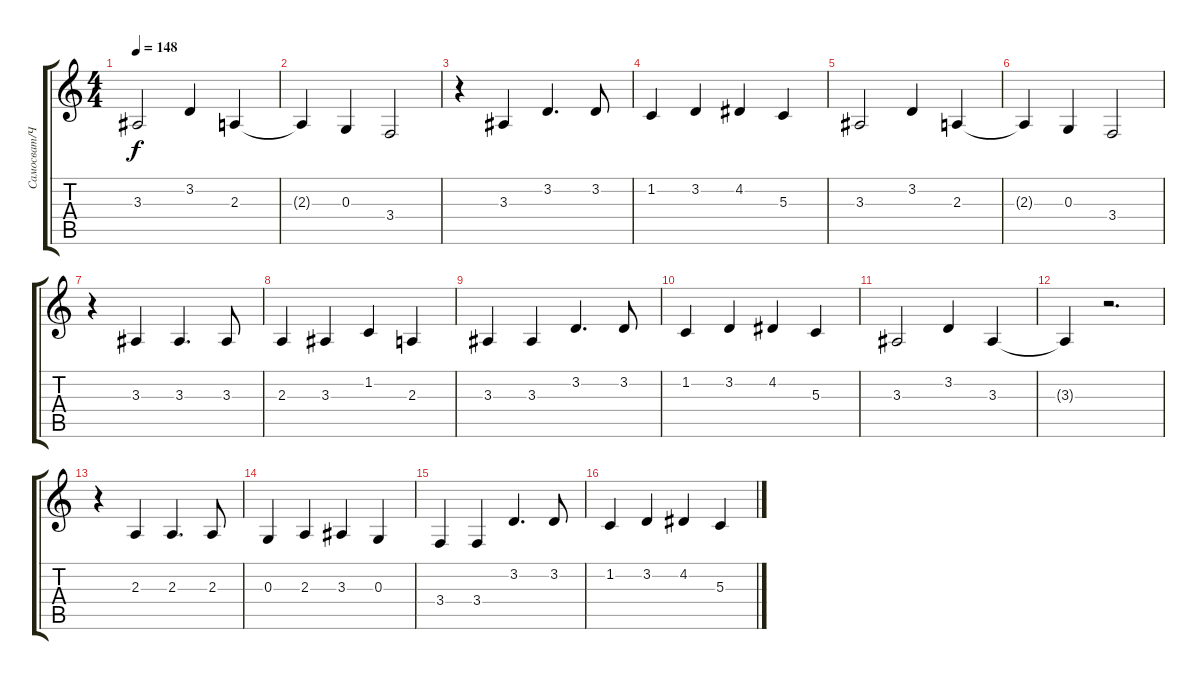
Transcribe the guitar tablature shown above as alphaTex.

\track ("Самосват/Чеботарёва" "Самосват/Ч") {instrument flute}
\staff {score tabs}
\tuning (E4 B3 G3 D3 A2 E2) {hide}
\ts (4 4)
\tempo 148
\clef g2
\ks c
3.3.2{dy f} 3.2.4 2.3.4 |
2.3{t}.4 0.3.4 3.4.2 |
r.4 3.3.4 3.2.4{d} 3.2.8 |
1.2.4 3.2.4 4.2.4 5.3.4 |
3.3.2 3.2.4 2.3.4 |
2.3{t}.4 0.3.4 3.4.2 |
r.4 3.3.4 3.3.4{d} 3.3.8 |
2.3.4 3.3.4 1.2.4 2.3.4 |
3.3.4 3.3.4 3.2.4{d} 3.2.8 |
1.2.4 3.2.4 4.2.4 5.3.4 |
3.3.2 3.2.4 3.3.4 |
3.3{t}.4 r.2{d} |
r.4 2.3.4 2.3.4{d} 2.3.8 |
0.3.4 2.3.4 3.3.4 0.3.4 |
3.4.4 3.4.4 3.2.4{d} 3.2.8 |
1.2.4 3.2.4 4.2.4 5.3.4
